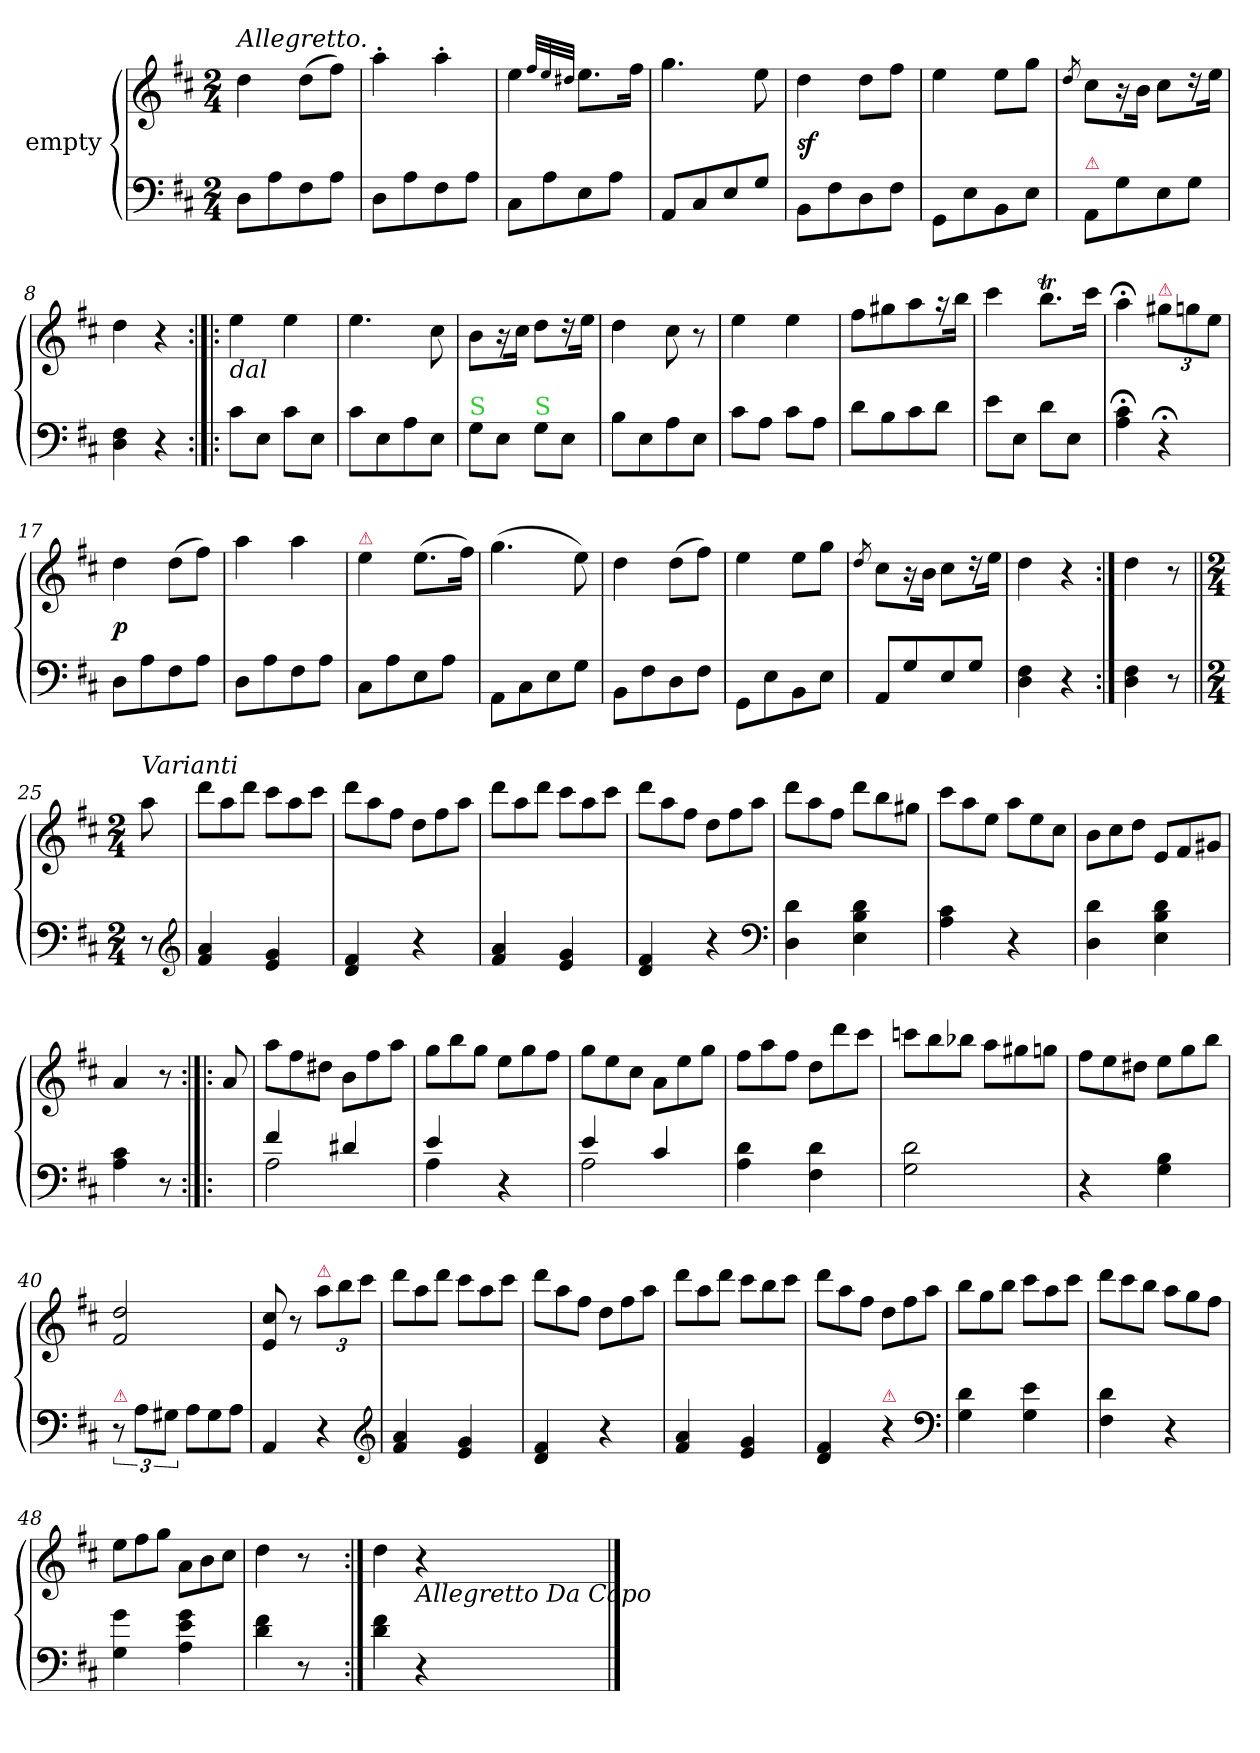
**kern	**kern	**dynam
*part1	*part1	*part1
*staff2	*staff1	*staff1/2
*I"empty	*	*
*clefF4	*clefG2	*
*k[f#c#]	*k[f#c#]	*
*D:	*D:	*
*M2/4	*M2/4	*
=1	=1	=1
!	!LO:TX:a:i:t=Allegretto.	!
8D\L	4dd\	.
8A\	.	.
8F#\	(8dd\L	.
8A\J	8ff#\J)	.
=2	=2	=2
8D\L	4aa'\	.
8A\	.	.
8F#\	4aa'\	.
8A\J	.	.
=3	=3	=3
8C#\L	4ee\	.
8A\	.	.
.	32qqff#/LLL	.
.	32qqee/	.
.	32qqdd#X/JJJ	.
8E\	8.ee\L	.
8A\J	.	.
.	16ff#\Jk	.
=4	=4	=4
8AA/L	4.gg\	.
8C#/	.	.
8E/	.	.
8G/J	8ee\	.
=5	=5	=5
8BB\L	4dd\	sf
8F#\	.	.
8D\	8dd\L	.
8F#\J	8ff#\J	.
=6	=6	=6
8GG\L	4ee\	.
8E\	.	.
8BB\	8ee\L	.
8E\J	8gg\J	.
=7	=7	=7
.	8qdd/	.
!LO:TX:a:color=crimson:t=⚠	!	!
8AA/L	8cc#\L	.
8G\	16r	.
.	16b\Jk	.
8E\	8cc#\L	.
8G\J	16r	.
.	16ee\Jk	.
=8	=8	=8
4D\ 4F#\	4dd\	.
4r	4r	.
=9:|!|:	=9:|!|:	=9:|!|:
!	!LO:TX:b:i:t=dal	!
8c#\L	4ee\	.
8E\J	.	.
8c#\L	4ee\	.
8E\J	.	.
=10	=10	=10
8c#\L	4.ee\	.
8E\	.	.
8A\	.	.
8E\J	8cc#\	.
=11	=11	=11
!LO:TX:a:color=limegreen:t=S	!	!
8G\L	8b\L	.
8E\J	16r	.
.	16cc#\Jk	.
!LO:TX:a:color=limegreen:t=S	!	!
8G\L	8dd\L	.
8E\J	16r	.
.	16ee\Jk	.
=12	=12	=12
8B\L	4dd\	.
8E\	.	.
8A\	8cc#\	.
8E\J	8r	.
=13	=13	=13
8c#\L	4ee\	.
8A\J	.	.
8c#\L	4ee\	.
8A\J	.	.
=14	=14	=14
8d\L	8ff#\L	.
8B\	8gg#X\	.
8c#\	8aa\	.
8d\J	16r	.
.	16bb\Jk	.
=15	=15	=15
8e\L	4ccc#\	.
8E\J	.	.
8d\L	8.bbT\L	.
8E\J	.	.
.	16ccc#\Jk	.
=16	=16	=16
4A;<\ 4c#;<\	4aa;<\	.
!	!LO:TX:a:color=crimson:t=⚠	!
4r;<	12gg#X\L	.
.	12ggn\	.
.	12ee\J	.
=17	=17	=17
8D\L	4dd\	p
8A\	.	.
8F#\	(8dd\L	.
8A\J	8ff#\J)	.
=18	=18	=18
8D\L	4aa\	.
8A\	.	.
8F#\	4aa\	.
8A\J	.	.
=19	=19	=19
!	!LO:TX:a:color=crimson:t=⚠	!
8C#\L	4ee\	.
8A\	.	.
8E\	(8.ee\L	.
8A\J	.	.
.	16ff#\Jk)	.
=20	=20	=20
8AA\L	(4.gg\	.
8C#\	.	.
8E\	.	.
8G\J	8ee\)	.
=21	=21	=21
8BB\L	4dd\	.
8F#\	.	.
8D\	(8dd\L	.
8F#\J	8ff#\J)	.
=22	=22	=22
8GG\L	4ee\	.
8E\	.	.
8BB\	8ee\L	.
8E\J	8gg\J	.
=23	=23	=23
.	8qdd/	.
8AA/L	8cc#\L	.
8G/	16r	.
.	16b\Jk	.
8E/	8cc#\L	.
8G/J	16r	.
.	16ee\Jk	.
=24	=24	=24
4D\ 4F#\	4dd\	.
4r	4r	.
=:|!	=:|!	=:|!
4D\ 4F#\	4dd\	.
8r	8r	.
=25||	=25||	=25||
*M2/4	*M2/4	*
!	!LO:TX:a:i:t=Varianti	!
8r	8aa\	.
*clefG2	*	*
=26	=26	=26
*	*Xtuplet	*
4f#/ 4a/	12ddd\L	.
.	12aa\	.
.	12ddd\J	.
4e/ 4g/	12ccc#\L	.
.	12aa\	.
.	12ccc#\J	.
=27	=27	=27
4d/ 4f#/	12ddd\L	.
.	12aa\	.
.	12ff#\J	.
4r	12dd\L	.
.	12ff#\	.
.	12aa\J	.
=28	=28	=28
4f#/ 4a/	12ddd\L	.
.	12aa\	.
.	12ddd\J	.
4e/ 4g/	12ccc#\L	.
.	12aa\	.
.	12ccc#\J	.
=29	=29	=29
4d/ 4f#/	12ddd\L	.
.	12aa\	.
.	12ff#\J	.
4r	12dd\L	.
.	12ff#\	.
.	12aa\J	.
*clefF4	*	*
=30	=30	=30
4D\ 4d\	12ddd\L	.
.	12aa\	.
.	12ff#\J	.
4E\ 4B\ 4d\	12ddd\L	.
.	12bb\	.
.	12gg#X\J	.
=31	=31	=31
4A\ 4c#\	12ccc#\L	.
.	12aa\	.
.	12ee\J	.
4r	12aa\L	.
.	12ee\	.
.	12cc#\J	.
=32	=32	=32
4D\ 4d\	12b\L	.
.	12cc#\	.
.	12dd\J	.
4E\ 4B\ 4d\	12e/L	.
.	12f#/	.
.	12g#X/J	.
=	=	=
4A\ 4c#\	4a/	.
8r	8r	.
=33:|!|:	=33:|!|:	=33:|!|:
8ryy	8a/	.
=34	=34	=34
*^	*	*
4f#/	2A\	12aa\L	.
.	.	12ff#\	.
.	.	12dd#X\J	.
4d#X/	.	12b\L	.
.	.	12ff#\	.
.	.	12aa\J	.
=35	=35	=35	=35
4e/	4A\	12gg\L	.
.	.	12bb\	.
.	.	12gg\J	.
4r	4ryy	12ee\L	.
.	.	12gg\	.
.	.	12ff#\J	.
=36	=36	=36	=36
4e/	2A\	12gg\L	.
.	.	12ee\	.
.	.	12cc#\J	.
4c#/	.	12a\L	.
.	.	12ee\	.
.	.	12gg\J	.
*v	*v	*	*
=37	=37	=37
4A\ 4d\	12ff#\L	.
.	12aa\	.
.	12ff#\J	.
4F#\ 4d\	12dd\L	.
.	12ddd\	.
.	12ccc#\J	.
=38	=38	=38
2G\ 2d\	12cccn\L	.
.	12bb\	.
.	12bb-X\J	.
.	12aa\L	.
.	12gg#X\	.
.	12ggn\J	.
=39	=39	=39
4r	12ff#\L	.
.	12ee\	.
.	12dd#X\J	.
4G\ 4B\	12ee\L	.
.	12gg\	.
.	12bb\J	.
=40	=40	=40
!LO:TX:a:color=crimson:t=⚠	!	!
12r	2f#/ 2dd/	.
12A\L	.	.
12G#X\J	.	.
*Xtuplet	*	*
12A\L	.	.
12G#\	.	.
12A\J	.	.
=41	=41	=41
4AA/	8e/ 8cc#/	.
.	8r	.
*	*tuplet	*
!	!LO:TX:a:color=crimson:t=⚠	!
4r	12aa\L	.
.	12bb\	.
.	12ccc#\J	.
*clefG2	*	*
=42	=42	=42
*	*Xtuplet	*
4f#/ 4a/	12ddd\L	.
.	12aa\	.
.	12ddd\J	.
4e/ 4g/	12ccc#\L	.
.	12aa\	.
.	12ccc#\J	.
=43	=43	=43
4d/ 4f#/	12ddd\L	.
.	12aa\	.
.	12ff#\J	.
4r	12dd\L	.
.	12ff#\	.
.	12aa\J	.
=44	=44	=44
4f#/ 4a/	12ddd\L	.
.	12aa\	.
.	12ddd\J	.
4e/ 4g/	12ccc#\L	.
.	12bb\	.
.	12ccc#\J	.
=45	=45	=45
4d/ 4f#/	12ddd\L	.
.	12aa\	.
.	12ff#\J	.
!LO:TX:a:color=crimson:t=⚠	!	!
4r	12dd\L	.
.	12ff#\	.
.	12aa\J	.
*clefF4	*	*
=46	=46	=46
4G\ 4d\	12bb\L	.
.	12gg\	.
.	12bb\J	.
4G\ 4e\	12ccc#\L	.
.	12aa\	.
.	12ccc#\J	.
=47	=47	=47
4F#\ 4d\	12ddd\L	.
.	12ccc#\	.
.	12bb\J	.
4r	12aa\L	.
.	12gg\	.
.	12ff#\J	.
=48	=48	=48
4G\ 4g\	12ee\L	.
.	12ff#\	.
.	12gg\J	.
4A\ 4e\ 4g\	12a\L	.
.	12b\	.
.	12cc#\J	.
=49	=49	=49
4d\ 4f#\	4dd\	.
8r	8r	.
8ryy	8ryy	.
=50:|!	=50:|!	=50:|!
4d\ 4f#\	4dd\	.
!	!LO:TX:b:i:t=Allegretto Da Capo	!
4r	4r	.
==	==	==
*-	*-	*-
